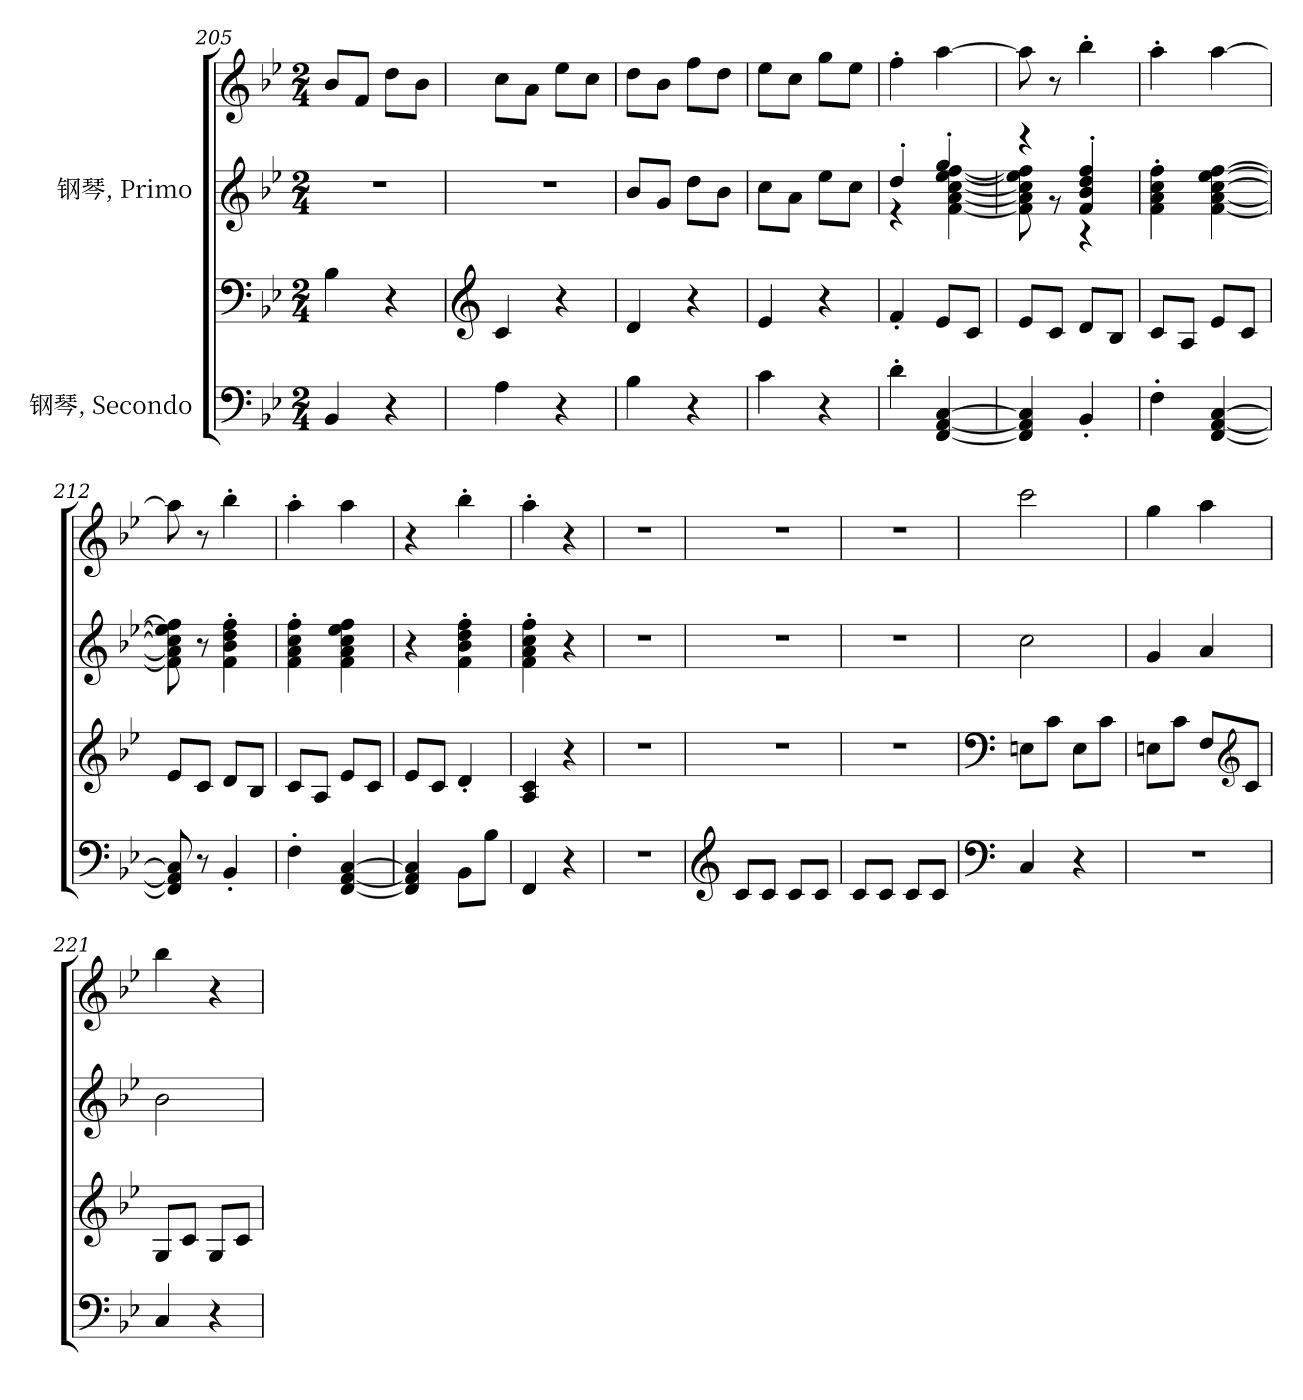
**kern	**kern	**kern	**kern
*part2	*part2	*part1	*part1
*staff4	*staff3	*staff2	*staff1
*I"钢琴, Secondo	*	*I"钢琴, Primo	*
!!LO:LB:g=z
*clefF4	*clefF4	*clefG2	*clefG2
*k[b-e-]	*k[b-e-]	*k[b-e-]	*k[b-e-]
*M2/4	*M2/4	*M2/4	*M2/4
=205	=205	=205	=205
4BB-/	4B-\	2r	8b-/L
.	.	.	8f/J
4r	4r	.	8dd\L
.	.	.	8b-\J
=206	=206	=206	=206
*	*clefG2	*	*
4A\	4c/	2r	8cc\L
.	.	.	8a\J
4r	4r	.	8ee-\L
.	.	.	8cc\J
=207	=207	=207	=207
4B-\	4d/	8b-/L	8dd\L
.	.	8g/J	8b-\J
4r	4r	8dd\L	8ff\L
.	.	8b-\J	8dd\J
=208	=208	=208	=208
4c\	4e-/	8cc\L	8ee-\L
.	.	8a\J	8cc\J
4r	4r	8ee-\L	8gg\L
.	.	8cc\J	8ee-\J
=209	=209	=209	=209
*	*	*^	*
4d'\	4f'/	4dd'/	4r	4ff'\
[4FF/ [4AA/ [4C/	8e-/L	4gg'/	[4f\ [4a\ [4cc\ [4ee-\ [4ff\	[4aa\
.	8c/J	.	.	.
=210	=210	=210	=210	=210
4FF/] 4AA/] 4C/]	8e-/L	4r	8f\] 8a\] 8cc\] 8ee-\] 8ff\]	8aa\]
.	8c/J	.	8r	8r
4BB-'/	8d/L	4f/' 4b-/' 4dd/' 4ff/'	4r	4bb-'\
.	8B-/J	.	.	.
*	*	*v	*v	*
=211	=211	=211	=211
4F'\	8c/L	4f\' 4a\' 4cc\' 4ff\'	4aa'\
.	8A/J	.	.
[4FF/ [4AA/ [4C/	8e-/L	[4f\ [4a\ [4cc\ [4ee-\ [4ff\	[4aa\
.	8c/J	.	.
=212	=212	=212	=212
8FF/] 8AA/] 8C/]	8e-/L	8f\] 8a\] 8cc\] 8ee-\] 8ff\]	8aa\]
8r	8c/J	8r	8r
4BB-'/	8d/L	4f\' 4b-\' 4dd\' 4ff\'	4bb-'\
.	8B-/J	.	.
!!LO:LB:g=z
=213	=213	=213	=213
4F'\	8c/L	4f\' 4a\' 4cc\' 4ff\'	4aa'\
.	8A/J	.	.
[4FF/ [4AA/ [4C/	8e-/L	4f\ 4a\ 4cc\ 4ee-\ 4ff\	4aa\
.	8c/J	.	.
=214	=214	=214	=214
4FF/] 4AA/] 4C/]	8e-/L	4r	4r
.	8c/J	.	.
8BB-\L	4d'/	4f\' 4b-\' 4dd\' 4ff\'	4bb-'\
8B-\J	.	.	.
=215	=215	=215	=215
4FF/	4A/ 4c/	4f\' 4a\' 4cc\' 4ff\'	4aa'\
4r	4r	4r	4r
=216	=216	=216	=216
2r	2r	2r	2r
=217	=217	=217	=217
*clefG2	*	*	*
8c/L	2r	2r	2r
8c/J	.	.	.
8c/L	.	.	.
8c/J	.	.	.
=218	=218	=218	=218
8c/L	2r	2r	2r
8c/J	.	.	.
8c/L	.	.	.
8c/J	.	.	.
=219	=219	=219	=219
*clefF4	*clefF4	*	*
4C/	8En\L	2cc\	2ccc\
.	8c\J	.	.
4r	8E\L	.	.
.	8c\J	.	.
!!LO:PB:g=z
=220	=220	=220	=220
2r	8En\L	4g/	4gg\
.	8c\J	.	.
.	8F/L	4a/	4aa\
*	*clefG2	*	*
.	8c/J	.	.
=221	=221	=221	=221
4C/	8G/L	2b-\	4bb-\
.	8c/J	.	.
4r	8G/L	.	4r
.	8c/J	.	.
=	=	=	=
*-	*-	*-	*-
